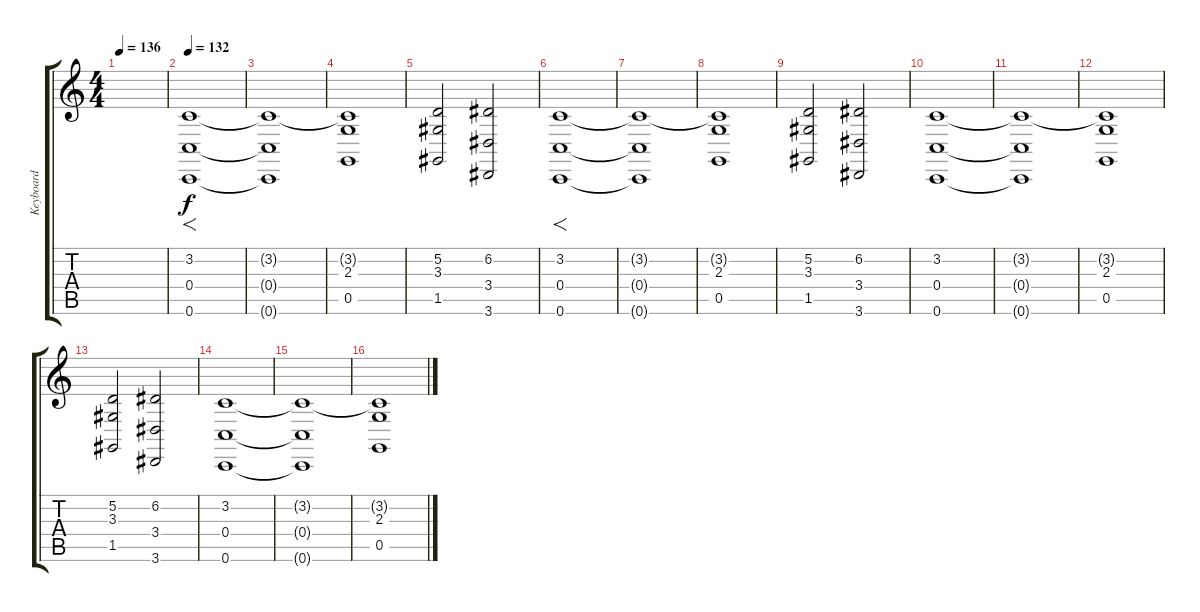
\track ("Keyboard" "Keyboard") {instrument electricpiano1}
\staff {score tabs}
\tuning (D4 A3 F3 C3 G2 C2) {hide}
\ts (4 4)
\tempo 136
\clef g2
\ks c
|
\tempo 132
(3.2 0.4 0.6).1{f dy f volume 8 instrument pad2warm} |
(3.2{t} 0.4{t} 0.6{t}).1 |
(3.2{t} 2.3 0.5).1 |
(5.2 3.3 1.5).2 (6.2 3.4 3.6).2 |
(3.2 0.4 0.6).1{f volume 8 instrument pad2warm} |
(3.2{t} 0.4{t} 0.6{t}).1 |
(3.2{t} 2.3 0.5).1 |
(5.2 3.3 1.5).2 (6.2 3.4 3.6).2 |
(3.2 0.4 0.6).1{volume 8 instrument pad2warm} |
(3.2{t} 0.4{t} 0.6{t}).1 |
(3.2{t} 2.3 0.5).1 |
(5.2 3.3 1.5).2 (6.2 3.4 3.6).2 |
(3.2 0.4 0.6).1{volume 8 instrument pad2warm} |
(3.2{t} 0.4{t} 0.6{t}).1 |
(3.2{t} 2.3 0.5).1
